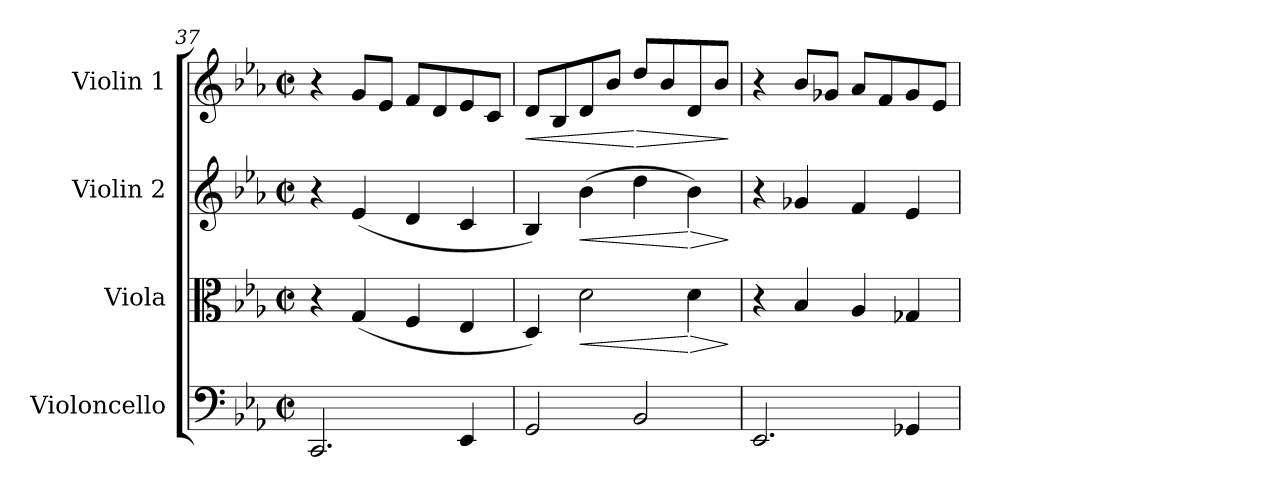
**kern	**kern	**dynam	**kern	**dynam	**kern	**dynam
*part4	*part3	*part3	*part2	*part2	*part1	*part1
*staff4	*staff3	*staff3	*staff2	*staff2	*staff1	*staff1
*I"Violoncello	*I"Viola	*	*I"Violin 2	*	*I"Violin 1	*
*I'Vc	*I'Vla	*	*I'Vln	*	*I'Vln	*
*clefF4	*clefC3	*	*clefG2	*	*clefG2	*
*k[b-e-a-]	*k[b-e-a-]	*	*k[b-e-a-]	*	*k[b-e-a-]	*
*M2/2	*M2/2	*	*M2/2	*	*M2/2	*
*met(c|)	*met(c|)	*	*met(c|)	*	*met(c|)	*
=37	=37	=37	=37	=37	=37	=37
2.CC/	4r	.	4r	.	4r	.
.	(4G/	.	(4e-/	.	8g/L	.
.	.	.	.	.	8e-/J	.
.	4F/	.	4d/	.	8f/L	.
.	.	.	.	.	8d/	.
4EE-/	4E-/	.	4c/	.	8e-/	.
.	.	.	.	.	8c/J	.
!!LO:LB:g=z
=38	=38	=38	=38	=38	=38	=38
!	!	!	!	!	!	!LO:HP:b
2GG/	4D/)	.	4B-/)	.	8d/L	<
.	.	.	.	.	8B-/	.
!	!	!LO:HP:b	!	!LO:HP:b	!	!
.	2d\	<	(4b-\	<	8d/	.
.	.	.	.	.	8b-/J	.
!	!	!	!	!	!	!LO:HP:n=1:b
2BB-/	.	.	4dd\	.	8dd/L	[ >
.	.	.	.	.	8b-/	.
!	!	!LO:HP:n=1:b	!	!LO:HP:n=1:b	!	!
.	4d\	[ >	4b-\)	[ >	8d/	.
.	.	.	.	.	8b-/J	.
.	.	]	.	]	.	]
=39	=39	=39	=39	=39	=39	=39
2.EE-/	4r	.	4r	.	4r	.
.	4B-/	.	4g-X/	.	8b-/L	.
.	.	.	.	.	8g-X/J	.
.	4A-/	.	4f/	.	8a-/L	.
.	.	.	.	.	8f/	.
4GG-X/	4G-X/	.	4e-/	.	8g-/	.
.	.	.	.	.	8e-/J	.
=	=	=	=	=	=	=
*-	*-	*-	*-	*-	*-	*-
